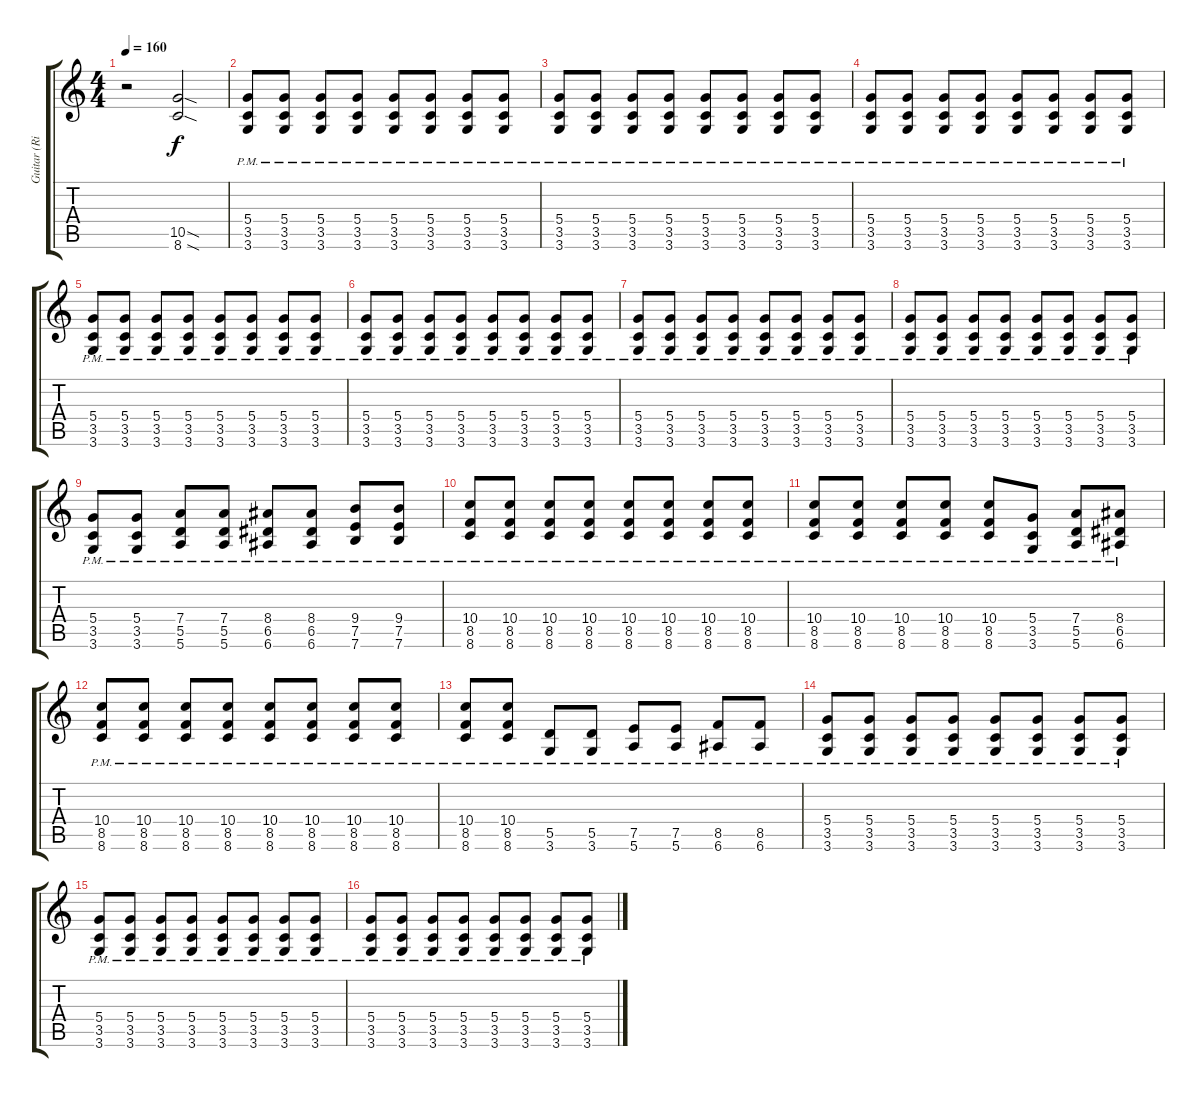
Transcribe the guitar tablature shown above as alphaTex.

\track ("Guitar (Right)" "Guitar (Ri") {instrument overdrivenguitar}
\staff {score tabs}
\tuning (E4 B3 G3 D3 A2 E2) {hide}
\ts (4 4)
\tempo 160
\clef g2
\ks c
r.2{dy f} (10.5{sod} 8.6{sod}).2 |
(5.4{pm} 3.5{pm} 3.6{pm}).8 (5.4{pm} 3.5{pm} 3.6{pm}).8 (5.4{pm} 3.5{pm} 3.6{pm}).8 (5.4{pm} 3.5{pm} 3.6{pm}).8 (5.4{pm} 3.5{pm} 3.6{pm}).8 (5.4{pm} 3.5{pm} 3.6{pm}).8 (5.4{pm} 3.5{pm} 3.6{pm}).8 (5.4{pm} 3.5{pm} 3.6{pm}).8 |
(5.4{pm} 3.5{pm} 3.6{pm}).8 (5.4{pm} 3.5{pm} 3.6{pm}).8 (5.4{pm} 3.5{pm} 3.6{pm}).8 (5.4{pm} 3.5{pm} 3.6{pm}).8 (5.4{pm} 3.5{pm} 3.6{pm}).8 (5.4{pm} 3.5{pm} 3.6{pm}).8 (5.4{pm} 3.5{pm} 3.6{pm}).8 (5.4{pm} 3.5{pm} 3.6{pm}).8 |
(5.4{pm} 3.5{pm} 3.6{pm}).8 (5.4{pm} 3.5{pm} 3.6{pm}).8 (5.4{pm} 3.5{pm} 3.6{pm}).8 (5.4{pm} 3.5{pm} 3.6{pm}).8 (5.4{pm} 3.5{pm} 3.6{pm}).8 (5.4{pm} 3.5{pm} 3.6{pm}).8 (5.4{pm} 3.5{pm} 3.6{pm}).8 (5.4{pm} 3.5{pm} 3.6{pm}).8 |
(5.4{pm} 3.5{pm} 3.6{pm}).8 (5.4{pm} 3.5{pm} 3.6{pm}).8 (5.4{pm} 3.5{pm} 3.6{pm}).8 (5.4{pm} 3.5{pm} 3.6{pm}).8 (5.4{pm} 3.5{pm} 3.6{pm}).8 (5.4{pm} 3.5{pm} 3.6{pm}).8 (5.4{pm} 3.5{pm} 3.6{pm}).8 (5.4{pm} 3.5{pm} 3.6{pm}).8 |
(5.4{pm} 3.5{pm} 3.6{pm}).8 (5.4{pm} 3.5{pm} 3.6{pm}).8 (5.4{pm} 3.5{pm} 3.6{pm}).8 (5.4{pm} 3.5{pm} 3.6{pm}).8 (5.4{pm} 3.5{pm} 3.6{pm}).8 (5.4{pm} 3.5{pm} 3.6{pm}).8 (5.4{pm} 3.5{pm} 3.6{pm}).8 (5.4{pm} 3.5{pm} 3.6{pm}).8 |
(5.4{pm} 3.5{pm} 3.6{pm}).8 (5.4{pm} 3.5{pm} 3.6{pm}).8 (5.4{pm} 3.5{pm} 3.6{pm}).8 (5.4{pm} 3.5{pm} 3.6{pm}).8 (5.4{pm} 3.5{pm} 3.6{pm}).8 (5.4{pm} 3.5{pm} 3.6{pm}).8 (5.4{pm} 3.5{pm} 3.6{pm}).8 (5.4{pm} 3.5{pm} 3.6{pm}).8 |
(5.4{pm} 3.5{pm} 3.6{pm}).8 (5.4{pm} 3.5{pm} 3.6{pm}).8 (5.4{pm} 3.5{pm} 3.6{pm}).8 (5.4{pm} 3.5{pm} 3.6{pm}).8 (5.4{pm} 3.5{pm} 3.6{pm}).8 (5.4{pm} 3.5{pm} 3.6{pm}).8 (5.4{pm} 3.5{pm} 3.6{pm}).8 (5.4{pm} 3.5{pm} 3.6{pm}).8 |
(5.4{pm} 3.5{pm} 3.6{pm}).8 (5.4{pm} 3.5{pm} 3.6{pm}).8 (7.4{pm} 5.5{pm} 5.6{pm}).8 (7.4{pm} 5.5{pm} 5.6{pm}).8 (8.4{pm} 6.5{pm} 6.6{pm}).8 (8.4{pm} 6.5{pm} 6.6{pm}).8 (9.4{pm} 7.5{pm} 7.6{pm}).8 (9.4{pm} 7.5{pm} 7.6{pm}).8 |
(10.4{pm} 8.5{pm} 8.6{pm}).8 (10.4{pm} 8.5{pm} 8.6{pm}).8 (10.4{pm} 8.5{pm} 8.6{pm}).8 (10.4{pm} 8.5{pm} 8.6{pm}).8 (10.4{pm} 8.5{pm} 8.6{pm}).8 (10.4{pm} 8.5{pm} 8.6{pm}).8 (10.4{pm} 8.5{pm} 8.6{pm}).8 (10.4{pm} 8.5{pm} 8.6{pm}).8 |
(10.4{pm} 8.5{pm} 8.6{pm}).8 (10.4{pm} 8.5{pm} 8.6{pm}).8 (10.4{pm} 8.5{pm} 8.6{pm}).8 (10.4{pm} 8.5{pm} 8.6{pm}).8 (10.4{pm} 8.5{pm} 8.6{pm}).8 (5.4{pm} 3.5{pm} 3.6{pm}).8 (7.4{pm} 5.5{pm} 5.6{pm}).8 (8.4{pm} 6.5{pm} 6.6{pm}).8 |
(10.4{pm} 8.5{pm} 8.6{pm}).8 (10.4{pm} 8.5{pm} 8.6{pm}).8 (10.4{pm} 8.5{pm} 8.6{pm}).8 (10.4{pm} 8.5{pm} 8.6{pm}).8 (10.4{pm} 8.5{pm} 8.6{pm}).8 (10.4{pm} 8.5{pm} 8.6{pm}).8 (10.4{pm} 8.5{pm} 8.6{pm}).8 (10.4{pm} 8.5{pm} 8.6{pm}).8 |
(10.4{pm} 8.5{pm} 8.6{pm}).8 (10.4{pm} 8.5{pm} 8.6{pm}).8 (5.5{pm} 3.6{pm}).8 (5.5{pm} 3.6{pm}).8 (7.5{pm} 5.6{pm}).8 (7.5{pm} 5.6{pm}).8 (8.5{pm} 6.6{pm}).8 (8.5{pm} 6.6{pm}).8 |
(5.4{pm} 3.5{pm} 3.6{pm}).8 (5.4{pm} 3.5{pm} 3.6{pm}).8 (5.4{pm} 3.5{pm} 3.6{pm}).8 (5.4{pm} 3.5{pm} 3.6{pm}).8 (5.4{pm} 3.5{pm} 3.6{pm}).8 (5.4{pm} 3.5{pm} 3.6{pm}).8 (5.4{pm} 3.5{pm} 3.6{pm}).8 (5.4{pm} 3.5{pm} 3.6{pm}).8 |
(5.4{pm} 3.5{pm} 3.6{pm}).8 (5.4{pm} 3.5{pm} 3.6{pm}).8 (5.4{pm} 3.5{pm} 3.6{pm}).8 (5.4{pm} 3.5{pm} 3.6{pm}).8 (5.4{pm} 3.5{pm} 3.6{pm}).8 (5.4{pm} 3.5{pm} 3.6{pm}).8 (5.4{pm} 3.5{pm} 3.6{pm}).8 (5.4{pm} 3.5{pm} 3.6{pm}).8 |
(5.4{pm} 3.5{pm} 3.6{pm}).8 (5.4{pm} 3.5{pm} 3.6{pm}).8 (5.4{pm} 3.5{pm} 3.6{pm}).8 (5.4{pm} 3.5{pm} 3.6{pm}).8 (5.4{pm} 3.5{pm} 3.6{pm}).8 (5.4{pm} 3.5{pm} 3.6{pm}).8 (5.4{pm} 3.5{pm} 3.6{pm}).8 (5.4{pm} 3.5{pm} 3.6{pm}).8
